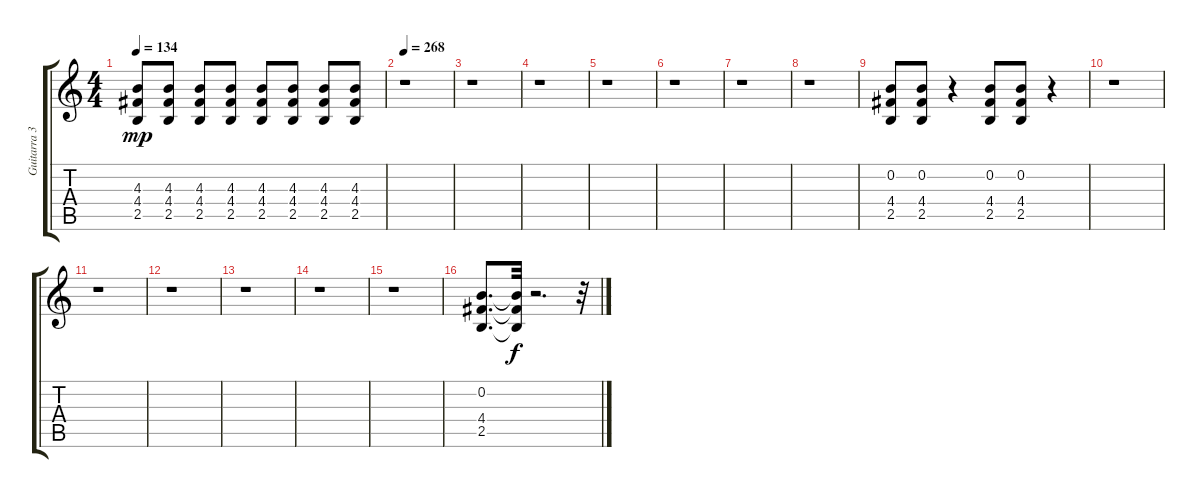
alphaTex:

\track ("Guitarra 3" "Guitarra 3") {instrument electricguitarmuted}
\staff {score tabs}
\tuning (E4 B3 G3 D3 A2 E2) {hide}
\ts (4 4)
\tempo 134
\clef g2
\ks c
(4.3 4.4 2.5).8{dy mp} (4.3 4.4 2.5).8 (4.3 4.4 2.5).8 (4.3 4.4 2.5).8 (4.3 4.4 2.5).8 (4.3 4.4 2.5).8 (4.3 4.4 2.5).8 (4.3 4.4 2.5).8 |
\tempo 268
r.1 |
r.1 |
r.1 |
r.1 |
r.1 |
r.1 |
r.1 |
(0.2 4.4 2.5).8 (0.2 4.4 2.5).8 r.4 (0.2 4.4 2.5).8 (0.2 4.4 2.5).8 r.4 |
r.1 |
r.1 |
r.1 |
r.1 |
r.1 |
r.1 |
(0.2 4.4 2.5).8{d} (0.2{t} 4.4{t} 2.5{t}).32{dy f} r.2{d} r.32
